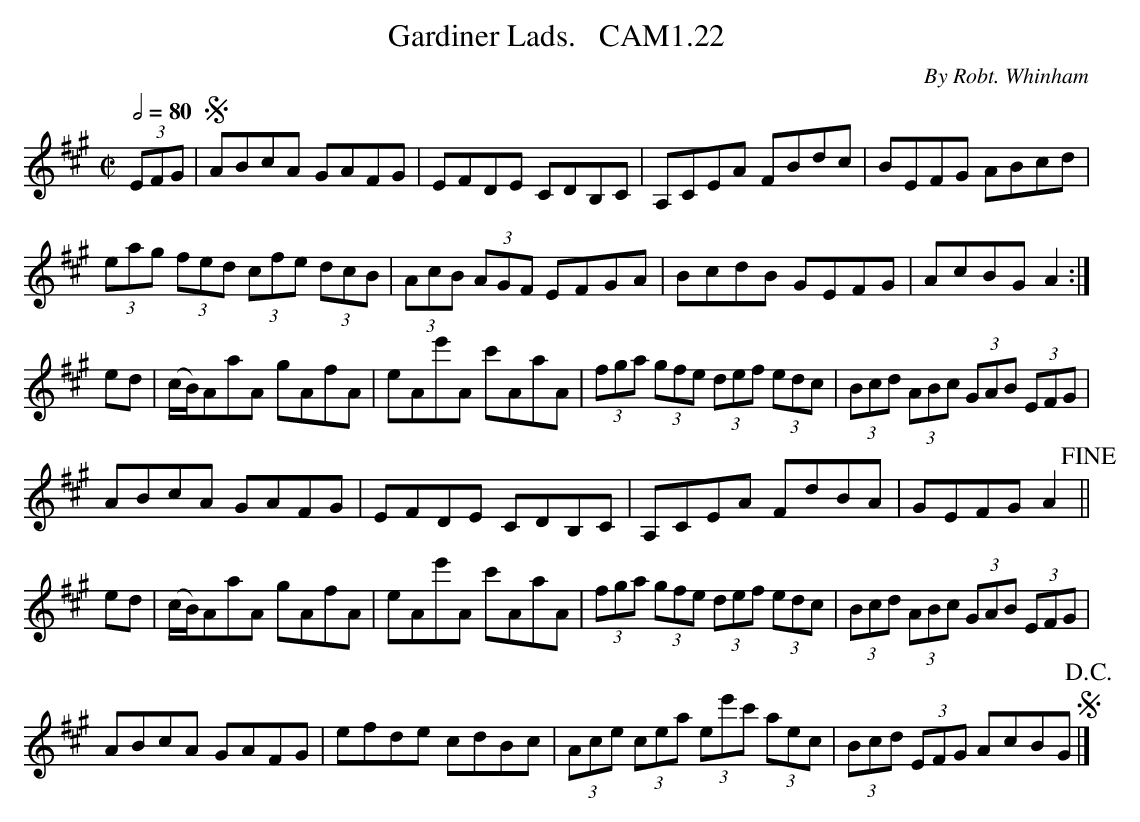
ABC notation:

X:1
T:Gardiner Lads.   CAM1.22
C: By Robt. Whinham
M:C|
L:1/8
Q:1/2=80
K:A
(3EFG|!segno! ABcA GAFG|EFDE CDB,C|A,CEA FBdc|BEFG ABcd|
(3eag (3fed (3cfe (3dcB|(3AcB (3AGF EFGA|BcdB GEFG|AcBG A2 :|
ed|(c/B/)AaA gAfA|eAe'A c'AaA|(3fga (3gfe (3def (3edc|(3Bcd (3ABc (3GAB (3 EFG|
ABcA GAFG|EFDE CDB,C|A,CEA FdBA|GEFG A2 !fine!||
ed|(c/B/)AaA gAfA|eAe'A c'AaA|(3fga (3gfe (3def (3edc|(3Bcd (3ABc (3GAB (3EFG|
ABcA GAFG|efde cdBc|(3Ace (3cea (3ee'c' (3aec|(3Bcd (3EFG AcBG !segno!  !D.C.!|]
